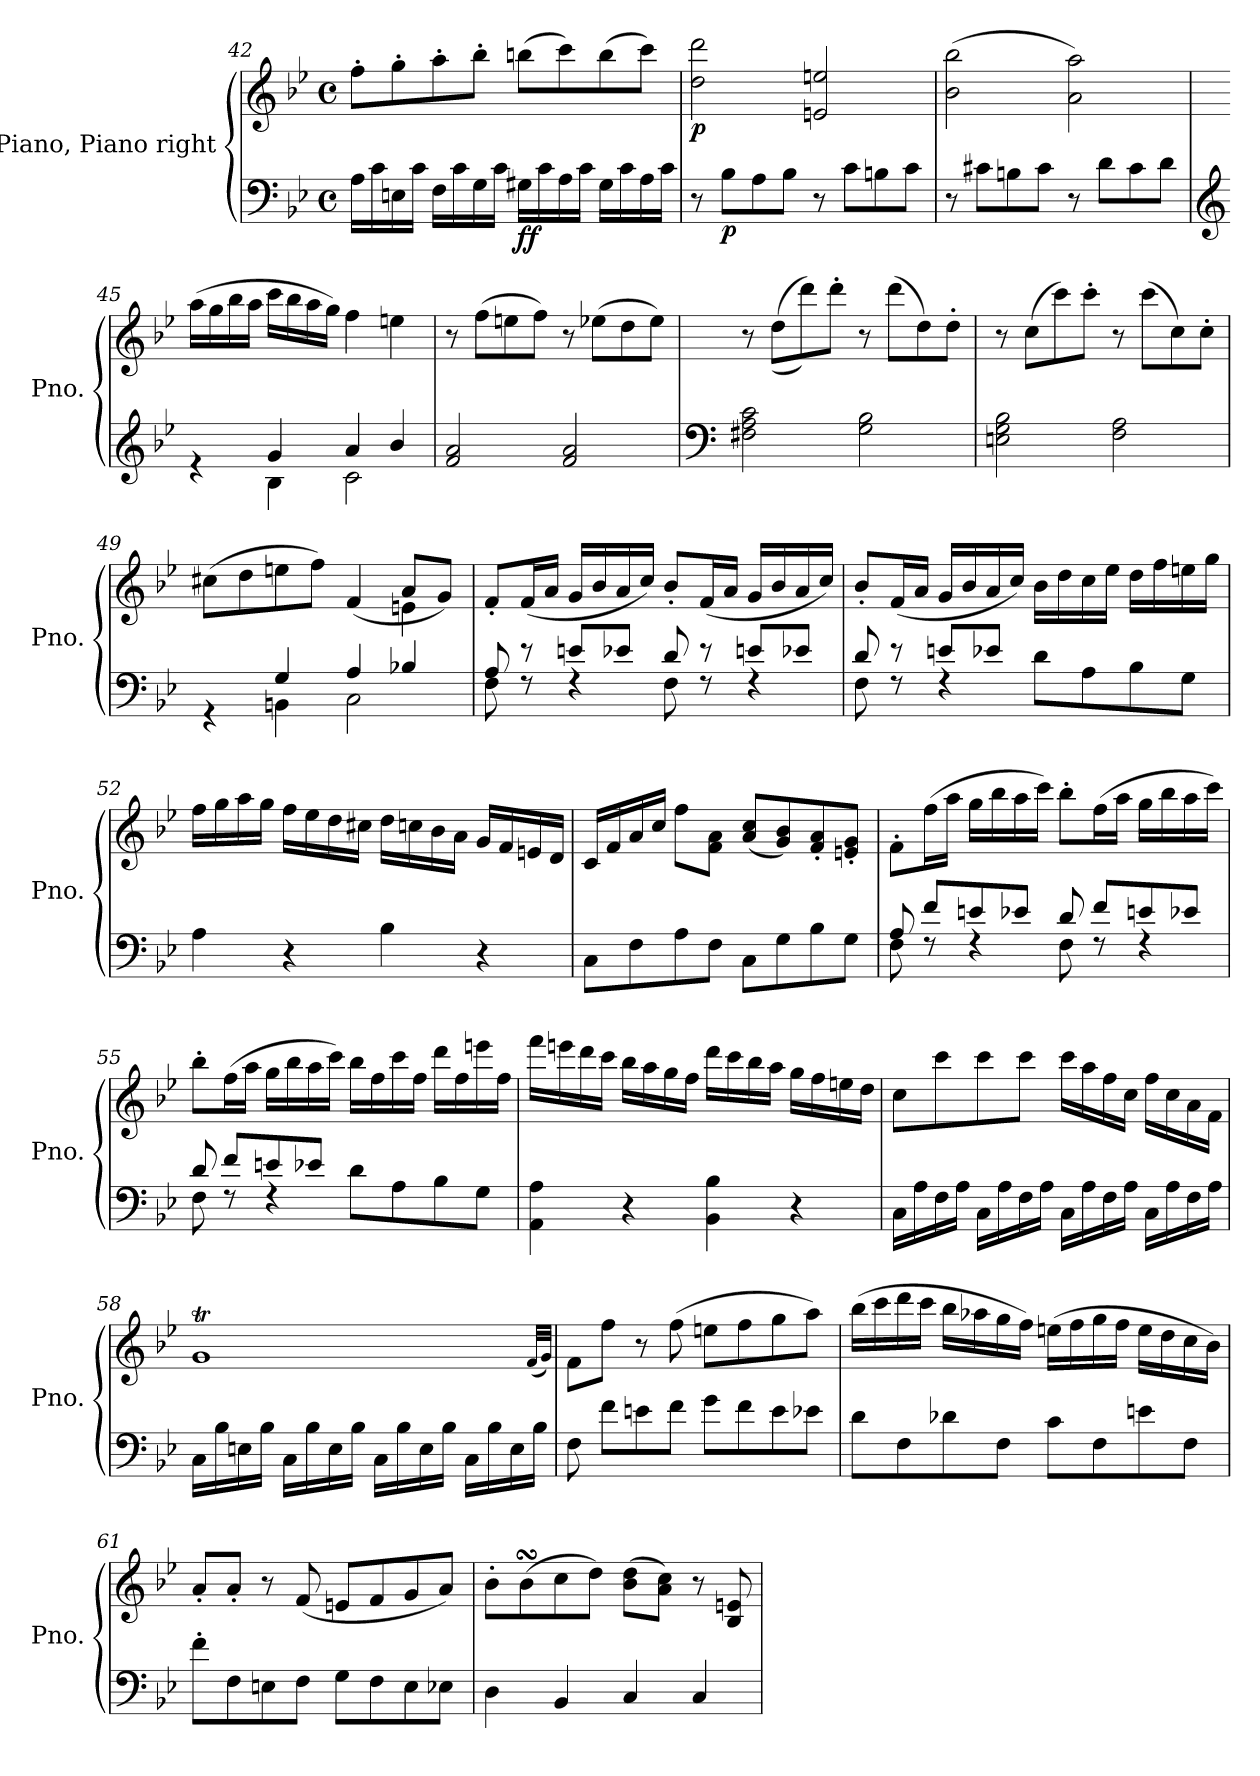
**kern	**kern	**dynam
*part1	*part1	*part1
*staff2	*staff1	*staff1/2
*I"Piano, Piano right	*	*
*I'Pno.	*	*
*clefF4	*clefG2	*
*k[b-e-]	*k[b-e-]	*
*M4/4	*M4/4	*
*met(c)	*met(c)	*
=42	=42	=42
16A\LL	8ff'\L	.
16c\	.	.
16En\	8gg'\	.
16c\JJ	.	.
16F\LL	8aa'\	.
16c\	.	.
16G\	8bb-'\J	.
16c\JJ	.	.
!	!	!LO:DY:b=2
!	!	!LO:DY:n=1:b
16G#X\LL	(>8bbn\L	f f
16c\	.	.
16A\	8ccc\)	.
16c\JJ	.	.
16G#\LL	(>8bb\	.
16c\	.	.
16A\	8ccc\J)	.
16c\JJ	.	.
=43	=43	=43
!	!	!LO:DY:b
8r	2dd\ 2ddd\	p
!	!	!LO:DY:b=2
8B-\L	.	p
8A\	.	.
8B-\J	.	.
8r	2en/ 2een/	.
8c\L	.	.
8Bn\	.	.
8c\J	.	.
=44	=44	=44
8r	(>2b-\ 2bb-\	.
8c#X\L	.	.
8Bn\	.	.
8c#\J	.	.
8r	2a\ 2aa\)	.
8d\L	.	.
8c#\	.	.
8d\J	.	.
=45	=45	=45
*clefG2	*	*
*^	*	*
4re	4ryy	(>16aa\LL	.
.	.	16gg\	.
.	.	16bb-\	.
.	.	16aa\JJ	.
4g/	4B-\	16ccc\LL	.
.	.	16bb-\	.
.	.	16aa\	.
.	.	16gg\JJ)	.
4a/	2c\	4ff\	.
4b-/	.	4een\	.
*v	*v	*	*
=46	=46	=46
2f/ 2a/	8r	.
.	(>8ff\L	.
.	8een\	.
.	8ff\J)	.
2f/ 2a/	8r	.
.	(>8ee-X\L	.
.	8dd\	.
.	8ee-\J)	.
=47	=47	=47
*clefF4	*	*
2F#X\ 2A\ 2c\	8r	.
.	(>(>8dd\L	.
.	8ddd\))	.
.	8ddd'\J	.
2G\ 2B-\	8r	.
.	(>8ddd\L	.
.	8dd\)	.
.	8dd'\J	.
=48	=48	=48
2En\ 2G\ 2B-\	8r	.
.	(>8cc\L	.
.	8ccc\)	.
.	8ccc'\J	.
2F\ 2A\	8r	.
.	(>8ccc\L	.
.	8cc\)	.
.	8cc'\J	.
=49	=49	=49
*^	*^	*
4rGG	4ryy	(>8cc#X\L	2.ryy	.
.	.	8dd\	.	.
4G/	4BBn\	8een\	.	.
.	.	8ff\J)	.	.
4A/	2C\	(>4f/	.	.
4B-X/	.	8a/L	4en\	.
.	.	8g/J)	.	.
*	*	*v	*v	*
=50	=50	=50	=50
8A/	8F\	8f'/L	.
8r	8rF	(<16f/L	.
.	.	16a/JJ	.
8en/L	4rF	16g/LL	.
.	.	16b-/	.
8e-X/J	.	16a/	.
.	.	16cc/JJ)	.
8d/	8F\	8b-'/L	.
8r	8rF	(<16f/L	.
.	.	16a/JJ	.
8en/L	4rF	16g/LL	.
.	.	16b-/	.
8e-X/J	.	16a/	.
.	.	16cc/JJ)	.
=51	=51	=51	=51
8d/	8F\	8b-'/L	.
8r	8rF	(<16f/L	.
.	.	16a/JJ	.
8en/L	4rF	16g/LL	.
.	.	16b-/	.
8e-X/J	.	16a/	.
.	.	16cc/JJ)	.
8d\L	2ryy	16b-\LL	.
.	.	16dd\	.
8A\	.	16cc\	.
.	.	16ee-\JJ	.
8B-\	.	16dd\LL	.
.	.	16ff\	.
8G\J	.	16een\	.
.	.	16gg\JJ	.
*v	*v	*	*
=52	=52	=52
4A\	16ff\LL	.
.	16gg\	.
.	16aa\	.
.	16gg\JJ	.
4r	16ff\LL	.
.	16ee-\	.
.	16dd\	.
.	16cc#X\JJ	.
4B-\	16dd\LL	.
.	16ccn\	.
.	16b-\	.
.	16a\JJ	.
4r	16g/LL	.
.	16f/	.
.	16en/	.
.	16d/JJ	.
=53	=53	=53
8C\L	16c/LL	.
.	16f/	.
8F\	16a/	.
.	16cc/JJ	.
8A\	8ff\L	.
8F\J	8f\ 8a\J	.
8C\L	(<8a/ 8cc/L	.
8G\	8g/ 8b-/)	.
8B-\	8f/' 8a/'	.
8G\J	8en/' 8g/'J	.
=54	=54	=54
*^	*	*
8A/	8F\	8f'\L	.
8f/L	8rF	(>16ff\L	.
.	.	16aa\JJ	.
8en/	4rF	16gg\LL	.
.	.	16bb-\	.
8e-X/J	.	16aa\	.
.	.	16ccc\JJ)	.
8d/	8F\	8bb-'\L	.
8f/L	8rF	(>16ff\L	.
.	.	16aa\JJ	.
8en/	4rF	16gg\LL	.
.	.	16bb-\	.
8e-X/J	.	16aa\	.
.	.	16ccc\JJ)	.
=55	=55	=55	=55
8d/	8F\	8bb-'\L	.
8f/L	8rF	(>16ff\L	.
.	.	16aa\JJ	.
8en/	4rF	16gg\LL	.
.	.	16bb-\	.
8e-X/J	.	16aa\	.
.	.	16ccc\JJ)	.
8d\L	2ryy	16bb-\LL	.
.	.	16ff\	.
8A\	.	16ccc\	.
.	.	16ff\JJ	.
8B-\	.	16ddd\LL	.
.	.	16ff\	.
8G\J	.	16eeen\	.
.	.	16ff\JJ	.
*v	*v	*	*
=56	=56	=56
4AA\ 4A\	16fff\LL	.
.	16eeen\	.
.	16ddd\	.
.	16ccc\JJ	.
4r	16bb-\LL	.
.	16aa\	.
.	16gg\	.
.	16ff\JJ	.
4BB-\ 4B-\	16ddd\LL	.
.	16ccc\	.
.	16bb-\	.
.	16aa\JJ	.
4r	16gg\LL	.
.	16ff\	.
.	16een\	.
.	16dd\JJ	.
=57	=57	=57
16C\LL	8cc\L	.
16A\	.	.
16F\	8ccc\	.
16A\JJ	.	.
16C\LL	8ccc\	.
16A\	.	.
16F\	8ccc\J	.
16A\JJ	.	.
16C\LL	16ccc\LL	.
16A\	16aa\	.
16F\	16ff\	.
16A\JJ	16cc\JJ	.
16C\LL	16ff\LL	.
16A\	16cc\	.
16F\	16a\	.
16A\JJ	16f\JJ	.
=58	=58	=58
16C\LL	1gT	.
16B-\	.	.
16En\	.	.
16B-\JJ	.	.
16C\LL	.	.
16B-\	.	.
16E\	.	.
16B-\JJ	.	.
16C\LL	.	.
16B-\	.	.
16E\	.	.
16B-\JJ	.	.
16C\LL	.	.
16B-\	.	.
16E\	.	.
16B-\JJ	.	.
.	(<32qf/LLL	.
.	32qg/JJJ)	.
=59	=59	=59
8F\	8f\L	.
8f\L	8ff\J	.
8en\	8r	.
8f\J	(>8ff\	.
8g\L	8een\L	.
8f\	8ff\	.
8e\	8gg\	.
8e-X\J	8aa\J)	.
=60	=60	=60
8d\L	(>16bb-\LL	.
.	16ccc\	.
8F\	16ddd\	.
.	16ccc\JJ	.
8d-X\	16bb-\LL	.
.	16aa-X\	.
8F\J	16gg\	.
.	16ff\JJ)	.
8c\L	(>16een\LL	.
.	16ff\	.
8F\	16gg\	.
.	16ff\JJ	.
8en\	16ee\LL	.
.	16dd\	.
8F\J	16cc\	.
.	16b-\JJ)	.
=61	=61	=61
8f'\L	8a'/L	.
8F\	8a'/J	.
8En\	8r	.
8F\J	(<8f/	.
8G\L	8en/L	.
8F\	8f/	.
8E\	8g/	.
8E-X\J	8a/J)	.
=62	=62	=62
4D\	8b-'\L	.
.	(>8b-sSSs\	.
4BB-/	8cc\	.
.	8dd\J)	.
4C/	(>8b-\ 8dd\L	.
.	8a\ 8cc\J)	.
4C/	8r	.
.	8B-/ 8en/	.
=	=	=
*-	*-	*-
